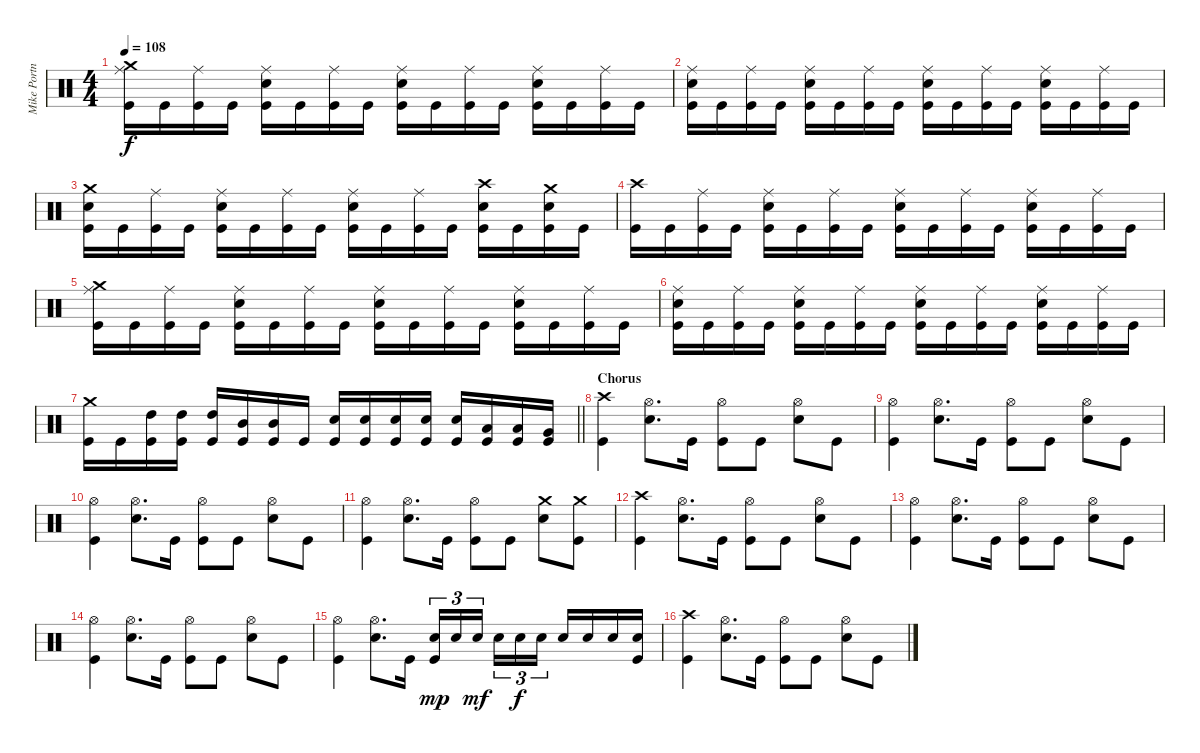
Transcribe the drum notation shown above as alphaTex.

\track ("Mike Portnoy" "Mike Portn") {instrument percussion}
\staff {score}
\articulation defaults
\ts (4 4)
\tempo 108
\clef neutral
\ks c
("Crash medium (hit)" "Ride (middle)" "Kick (hit)").16{dy f} "Kick (hit)".16 ("Ride (middle)" "Kick (hit)").16 "Kick (hit)".16 ("Ride (middle)" "Electric Snare (hit)" "Kick (hit)").16 "Kick (hit)".16 ("Ride (middle)" "Kick (hit)").16 "Kick (hit)".16 ("Ride (middle)" "Electric Snare (hit)" "Kick (hit)").16 "Kick (hit)".16 ("Ride (middle)" "Kick (hit)").16 "Kick (hit)".16 ("Ride (middle)" "Electric Snare (hit)" "Kick (hit)").16 "Kick (hit)".16 ("Ride (middle)" "Kick (hit)").16 "Kick (hit)".16 |
("Ride (middle)" "Electric Snare (hit)" "Kick (hit)").16 "Kick (hit)".16 ("Ride (middle)" "Kick (hit)").16 "Kick (hit)".16 ("Ride (middle)" "Electric Snare (hit)" "Kick (hit)").16 "Kick (hit)".16 ("Ride (middle)" "Kick (hit)").16 "Kick (hit)".16 ("Ride (middle)" "Electric Snare (hit)" "Kick (hit)").16 "Kick (hit)".16 ("Ride (middle)" "Kick (hit)").16 "Kick (hit)".16 ("Ride (middle)" "Electric Snare (hit)" "Kick (hit)").16 "Kick (hit)".16 ("Ride (middle)" "Kick (hit)").16 "Kick (hit)".16 |
("Crash medium (hit)" "Electric Snare (hit)" "Kick (hit)").16 "Kick (hit)".16 ("Ride (middle)" "Kick (hit)").16 "Kick (hit)".16 ("Ride (middle)" "Electric Snare (hit)" "Kick (hit)").16 "Kick (hit)".16 ("Ride (middle)" "Kick (hit)").16 "Kick (hit)".16 ("Ride (middle)" "Electric Snare (hit)" "Kick (hit)").16 "Kick (hit)".16 ("Ride (middle)" "Kick (hit)").16 "Kick (hit)".16 ("Crash high (hit)" "Electric Snare (hit)" "Kick (hit)").16 "Kick (hit)".16 ("Crash medium (hit)" "Electric Snare (hit)" "Kick (hit)").16 "Kick (hit)".16 |
("Crash high (hit)" "Kick (hit)").16 "Kick (hit)".16 ("Ride (middle)" "Kick (hit)").16 "Kick (hit)".16 ("Ride (middle)" "Electric Snare (hit)" "Kick (hit)").16 "Kick (hit)".16 ("Ride (middle)" "Kick (hit)").16 "Kick (hit)".16 ("Ride (middle)" "Electric Snare (hit)" "Kick (hit)").16 "Kick (hit)".16 ("Ride (middle)" "Kick (hit)").16 "Kick (hit)".16 ("Ride (middle)" "Electric Snare (hit)" "Kick (hit)").16 "Kick (hit)".16 ("Ride (middle)" "Kick (hit)").16 "Kick (hit)".16 |
("Crash medium (hit)" "Ride (middle)" "Kick (hit)").16 "Kick (hit)".16 ("Ride (middle)" "Kick (hit)").16 "Kick (hit)".16 ("Ride (middle)" "Electric Snare (hit)" "Kick (hit)").16 "Kick (hit)".16 ("Ride (middle)" "Kick (hit)").16 "Kick (hit)".16 ("Ride (middle)" "Electric Snare (hit)" "Kick (hit)").16 "Kick (hit)".16 ("Ride (middle)" "Kick (hit)").16 "Kick (hit)".16 ("Ride (middle)" "Electric Snare (hit)" "Kick (hit)").16 "Kick (hit)".16 ("Ride (middle)" "Kick (hit)").16 "Kick (hit)".16 |
("Ride (middle)" "Electric Snare (hit)" "Kick (hit)").16 "Kick (hit)".16 ("Ride (middle)" "Kick (hit)").16 "Kick (hit)".16 ("Ride (middle)" "Electric Snare (hit)" "Kick (hit)").16 "Kick (hit)".16 ("Ride (middle)" "Kick (hit)").16 "Kick (hit)".16 ("Ride (middle)" "Electric Snare (hit)" "Kick (hit)").16 "Kick (hit)".16 ("Ride (middle)" "Kick (hit)").16 "Kick (hit)".16 ("Ride (middle)" "Electric Snare (hit)" "Kick (hit)").16 "Kick (hit)".16 ("Ride (middle)" "Kick (hit)").16 "Kick (hit)".16 |
\barLineRight lightlight
("Crash medium (hit)" "Kick (hit)").16 "Kick (hit)".16 ("High Tom (hit)" "Kick (hit)").16 ("High Tom (hit)" "Kick (hit)").16 ("High Tom (hit)" "Kick (hit)").16 ("Mid Tom (hit)" "Kick (hit)").16 ("Mid Tom (hit)" "Kick (hit)").16 "Kick (hit)".16 ("Electric Snare (hit)" "Kick (hit)").16 ("Electric Snare (hit)" "Kick (hit)").16 ("Electric Snare (hit)" "Kick (hit)").16 ("Electric Snare (hit)" "Kick (hit)").16 ("Electric Snare (hit)" "Kick (hit)").16 ("Low Tom (hit)" "Kick (hit)").16 ("Low Tom (hit)" "Kick (hit)").16 ("Very Low Tom (hit)" "Kick (hit)").16 |
\section ("" "Chorus")
("Crash high (hit)" "Kick (hit)").4 ("Hi-Hat (open)" "Electric Snare (hit)").8{d} "Kick (hit)".16 ("Hi-Hat (open)" "Kick (hit)").8 "Kick (hit)".8 ("Hi-Hat (open)" "Electric Snare (hit)").8 "Kick (hit)".8 |
("Hi-Hat (open)" "Kick (hit)").4 ("Hi-Hat (open)" "Electric Snare (hit)").8{d} "Kick (hit)".16 ("Hi-Hat (open)" "Kick (hit)").8 "Kick (hit)".8 ("Hi-Hat (open)" "Electric Snare (hit)").8 "Kick (hit)".8 |
("Hi-Hat (open)" "Kick (hit)").4 ("Hi-Hat (open)" "Electric Snare (hit)").8{d} "Kick (hit)".16 ("Hi-Hat (open)" "Kick (hit)").8 "Kick (hit)".8 ("Hi-Hat (open)" "Electric Snare (hit)").8 "Kick (hit)".8 |
("Hi-Hat (open)" "Kick (hit)").4 ("Hi-Hat (open)" "Electric Snare (hit)").8{d} "Kick (hit)".16 ("Hi-Hat (open)" "Kick (hit)").8 "Kick (hit)".8 ("Crash medium (hit)" "Electric Snare (hit)").8 ("Crash medium (hit)" "Kick (hit)").8 |
("Crash high (hit)" "Kick (hit)").4 ("Hi-Hat (open)" "Electric Snare (hit)").8{d} "Kick (hit)".16 ("Hi-Hat (open)" "Kick (hit)").8 "Kick (hit)".8 ("Hi-Hat (open)" "Electric Snare (hit)").8 "Kick (hit)".8 |
("Hi-Hat (open)" "Kick (hit)").4 ("Hi-Hat (open)" "Electric Snare (hit)").8{d} "Kick (hit)".16 ("Hi-Hat (open)" "Kick (hit)").8 "Kick (hit)".8 ("Hi-Hat (open)" "Electric Snare (hit)").8 "Kick (hit)".8 |
("Hi-Hat (open)" "Kick (hit)").4 ("Hi-Hat (open)" "Electric Snare (hit)").8{d} "Kick (hit)".16 ("Hi-Hat (open)" "Kick (hit)").8 "Kick (hit)".8 ("Hi-Hat (open)" "Electric Snare (hit)").8 "Kick (hit)".8 |
("Hi-Hat (open)" "Kick (hit)").4 ("Hi-Hat (open)" "Electric Snare (hit)").8{d} "Kick (hit)".16 ("Electric Snare (hit)" "Kick (hit)").16{tu (3 2) dy mp} "Electric Snare (hit)".16{tu (3 2)} "Electric Snare (hit)".16{tu (3 2) dy mf beam splitsecondary} "Electric Snare (hit)".16{tu (3 2)} "Electric Snare (hit)".16{tu (3 2) dy f} "Electric Snare (hit)".16{tu (3 2)} "Electric Snare (hit)".16 "Electric Snare (hit)".16 "Electric Snare (hit)".16 ("Electric Snare (hit)" "Kick (hit)").16 |
("Crash high (hit)" "Kick (hit)").4 ("Hi-Hat (open)" "Electric Snare (hit)").8{d} "Kick (hit)".16 ("Hi-Hat (open)" "Kick (hit)").8 "Kick (hit)".8 ("Hi-Hat (open)" "Electric Snare (hit)").8 "Kick (hit)".8
